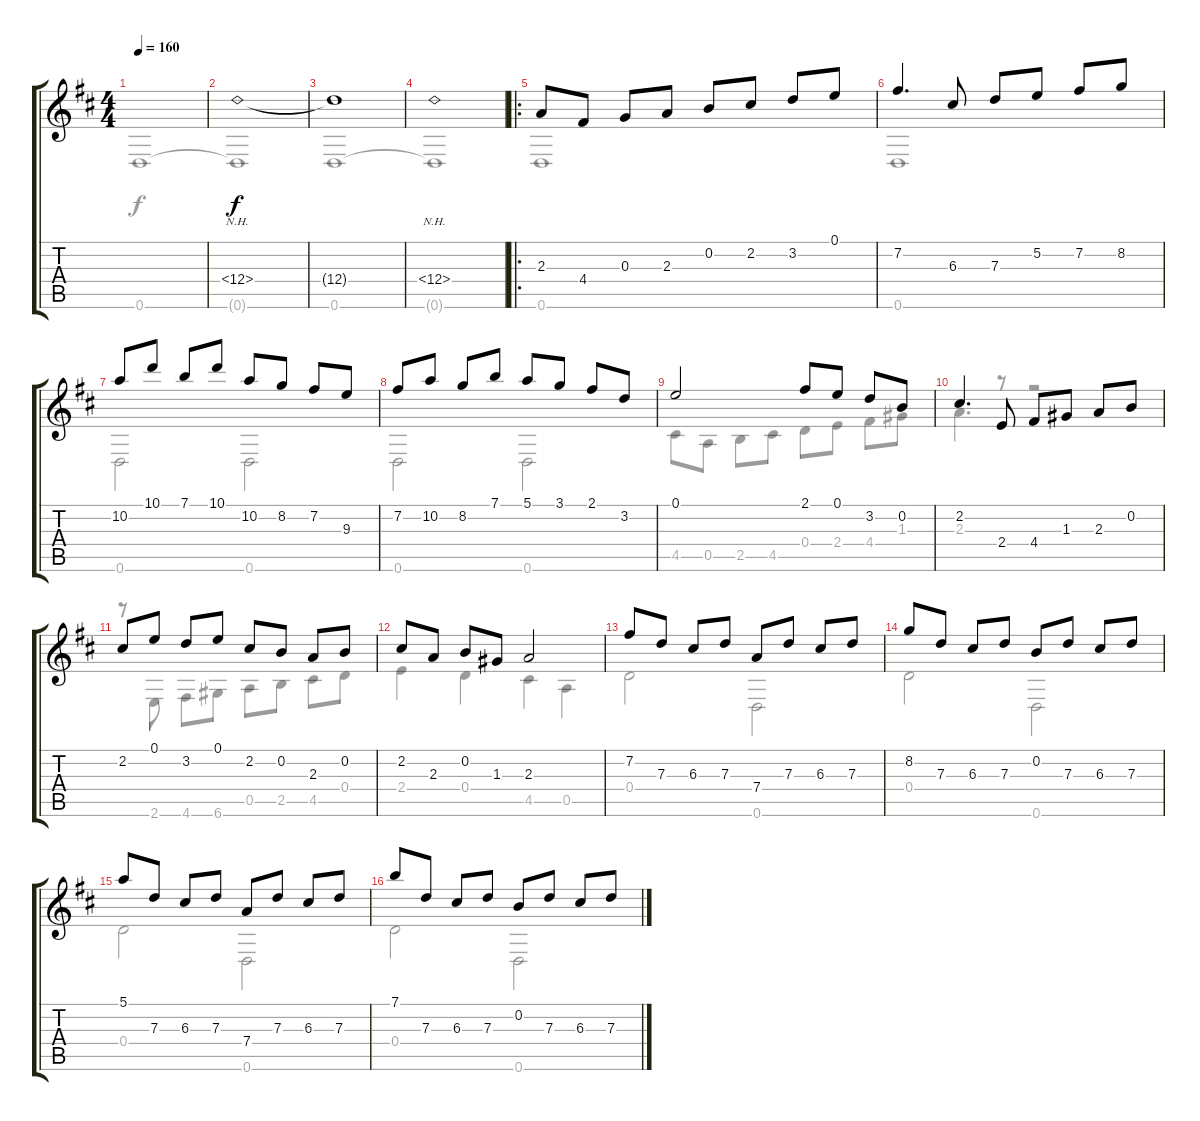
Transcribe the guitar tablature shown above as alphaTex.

\track "" {mute instrument acousticguitarsteel}
\staff {score tabs}
\tuning (E4 B3 G3 D3 A2 D2) {hide}
\voice
\ts (4 4)
\tempo 160
\clef g2
\ks d
|
12.4{nh}.1 |
12.4{t}.1 |
12.4{nh}.1 |
\ro
2.3.8 4.4.8 0.3.8 2.3.8 0.2.8 2.2.8 3.2.8 0.1.8 |
7.2.4{d} 6.3.8 7.3.8 5.2.8 7.2.8 8.2.8 |
10.2.8 10.1.8 7.1.8 10.1.8 10.2.8 8.2.8 7.2.8 9.3.8 |
7.2.8 10.2.8 8.2.8 7.1.8 5.1.8 3.1.8 2.1.8 3.2.8 |
0.1.2 2.1.8 0.1.8 3.2.8 0.2.8 |
2.2.4{d} 2.4.8 4.4.8 1.3.8 2.3.8 0.2.8 |
2.2.8 0.1.8 3.2.8 0.1.8 2.2.8 0.2.8 2.3.8 0.2.8 |
2.2.8 2.3.8 0.2.8 1.3.8 2.3.2 |
7.2.8 7.3.8 6.3.8 7.3.8 7.4.8 7.3.8 6.3.8 7.3.8 |
8.2.8 7.3.8 6.3.8 7.3.8 0.2.8 7.3.8 6.3.8 7.3.8 |
5.1.8 7.3.8 6.3.8 7.3.8 7.4.8 7.3.8 6.3.8 7.3.8 |
7.1.8 7.3.8 6.3.8 7.3.8 0.2.8 7.3.8 6.3.8 7.3.8
\voice
\clef g2
\ottava regular
\simile none
\ks d
0.6.1{dy f} |
0.6{t}.1 |
0.6.1 |
0.6{t}.1 |
0.6.1 |
0.6.1 |
0.6.2 0.6.2 |
0.6.2 0.6.2 |
4.5.8 0.5.8 2.5.8 4.5.8 0.4.8 2.4.8 4.4.8 1.3.8 |
2.3.4{d} r.8 r.2 |
r.8 2.6.8 4.6.8 6.6.8 0.5.8 2.5.8 4.5.8 0.4.8 |
2.4.4 0.4.4 4.5.4 0.5.4 |
0.4.2 0.6.2 |
0.4.2 0.6.2 |
0.4.2 0.6.2 |
0.4.2 0.6.2
